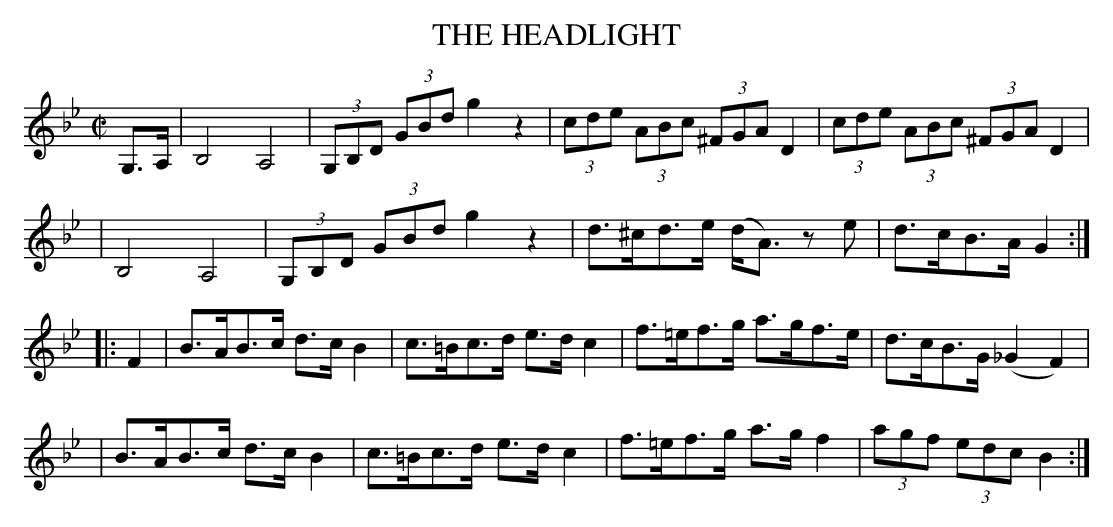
X:1
T: THE HEADLIGHT
M: C|
L: 1/8
K: Gm
G,>A, \
| B,4 A,4 | (3G,B,D (3GBd g2 z2 | (3cde (3ABc (3^FGA D2 | (3cde (3ABc (3^FGA D2 |
| B,4 A,4 | (3G,B,D (3GBd g2 z2 | d>^cd>e (d<A) ze | d>cB>A G2 :|
|: F2 \
| B>AB>c d>cB2 | c>=Bc>d e>dc2 | f>=ef>g a>gf>e | d>cB>G (_G2F2) |
| B>AB>c d>cB2 | c>=Bc>d e>dc2 | f>=ef>g a>gf2  | (3agf (3edc B2 :|
